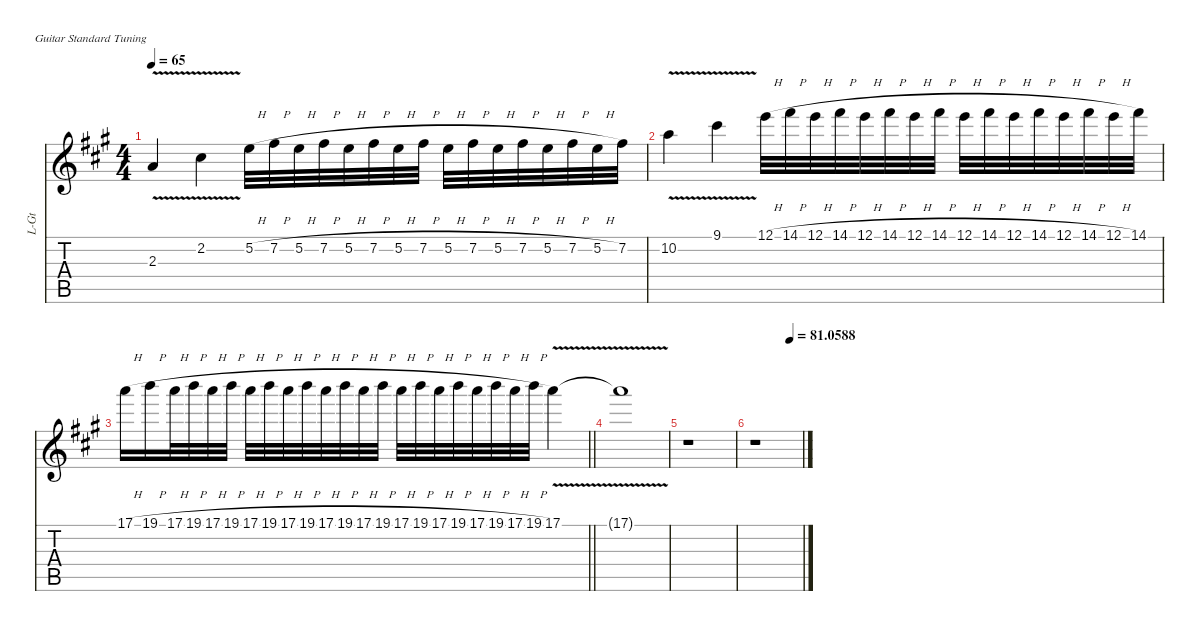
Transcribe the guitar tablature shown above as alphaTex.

\hideDynamics
\bracketExtendMode nobrackets
\otherSystemsTrackNameOrientation horizontal
\track ("Lead Guitar" "L-Gt") {defaultSystemsLayout 4 mute instrument overdrivenguitar}
\staff {score tabs}
\tuning (E4 B3 G3 D3 A2 E2)
\ts (4 4)
\tempo 65
\clef g2
\ks a
2.3{v acc forcenatural}.4{dy f beam Up} 2.2{v acc #}.4{beam Down} 5.2{h acc forcenatural}.32{beam Down} 7.2{h acc #}.32{beam Down} 5.2{h acc forcenatural}.32{beam Down} 7.2{h acc #}.32{beam Down} 5.2{h acc forcenatural}.32{beam Down} 7.2{h acc #}.32{beam Down} 5.2{h acc forcenatural}.32{beam Down} 7.2{h acc #}.32{beam Down} 5.2{h acc forcenatural}.32{beam Down} 7.2{h acc #}.32{beam Down} 5.2{h acc forcenatural}.32{beam Down} 7.2{h acc #}.32{beam Down} 5.2{h acc forcenatural}.32{beam Down} 7.2{h acc #}.32{beam Down} 5.2{h acc forcenatural}.32{beam Down} 7.2{acc #}.32{beam Down} |
10.2{v acc forcenatural}.4{beam Down} 9.1{v acc #}.4{beam Down} 12.1{h acc forcenatural}.32{beam Down} 14.1{h acc #}.32{beam Down} 12.1{h acc forcenatural}.32{beam Down} 14.1{h acc #}.32{beam Down} 12.1{h acc forcenatural}.32{beam Down} 14.1{h acc #}.32{beam Down} 12.1{h acc forcenatural}.32{beam Down} 14.1{h acc #}.32{beam Down} 12.1{h acc forcenatural}.32{beam Down} 14.1{h acc #}.32{beam Down} 12.1{h acc forcenatural}.32{beam Down} 14.1{h acc #}.32{beam Down} 12.1{h acc forcenatural}.32{beam Down} 14.1{h acc #}.32{beam Down} 12.1{h acc forcenatural}.32{beam Down} 14.1{acc #}.32{beam Down} |
\barLineRight lightlight
17.1{h acc forcenatural}.16{beam Down} 19.1{h acc forcenatural}.16{beam Down} 17.1{h acc forcenatural}.32{beam Down} 19.1{h acc forcenatural}.32{beam Down} 17.1{h acc forcenatural}.32{beam Down} 19.1{h acc forcenatural}.32{beam Down} 17.1{h acc forcenatural}.32{beam Down} 19.1{h acc forcenatural}.32{beam Down} 17.1{h acc forcenatural}.32{beam Down} 19.1{h acc forcenatural}.32{beam Down} 17.1{h acc forcenatural}.32{beam Down} 19.1{h acc forcenatural}.32{beam Down} 17.1{h acc forcenatural}.32{beam Down} 19.1{h acc forcenatural}.32{beam Down} 17.1{h acc forcenatural}.32{beam Down} 19.1{h acc forcenatural}.32{beam Down} 17.1{h acc forcenatural}.32{beam Down} 19.1{h acc forcenatural}.32{beam Down} 17.1{h acc forcenatural}.32{beam Down} 19.1{h acc forcenatural}.32{beam Down} 17.1{h acc forcenatural}.32{beam Down} 19.1{h acc forcenatural}.32{beam Down} 17.1{v acc forcenatural}.4{beam Down} |
17.1{v t acc forcenatural}.1{beam Down} |
r.1{beam Down} |
\tempo (81.0588 0.75)
r.1{beam Down}
